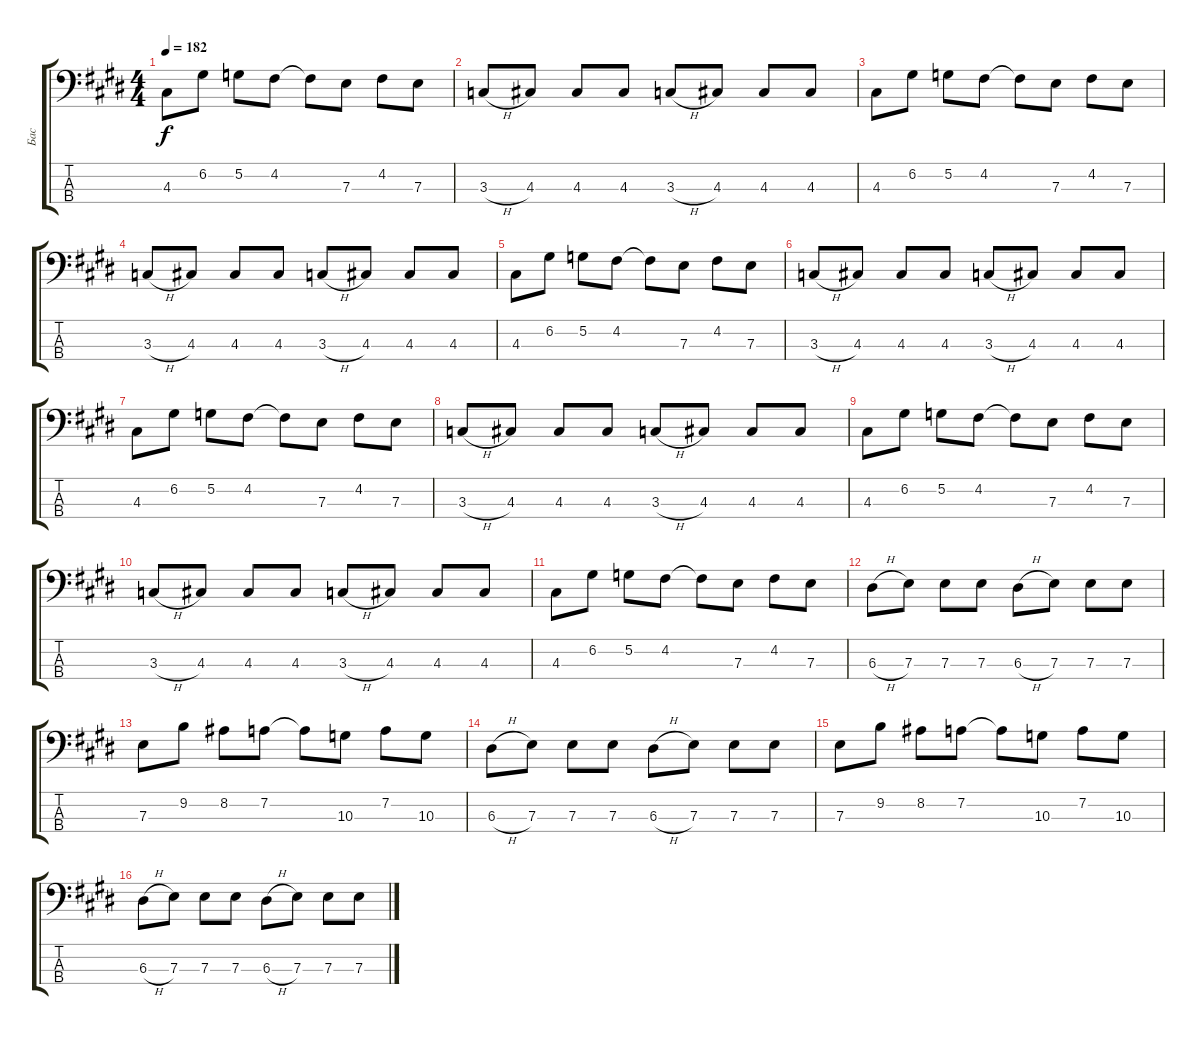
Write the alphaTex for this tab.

\track ("Бас" "Бас") {instrument electricbassfinger}
\staff {score tabs}
\tuning (G2 D2 A1 E1) {hide}
\ts (4 4)
\tempo 182
\clef f4
\ks e
4.3.8{dy f} 6.2.8 5.2.8 4.2.8 4.2{t}.8 7.3.8 4.2.8 7.3.8 |
3.3{h}.8 4.3.8 4.3.8 4.3.8 3.3{h}.8 4.3.8 4.3.8 4.3.8 |
4.3.8 6.2.8 5.2.8 4.2.8 4.2{t}.8 7.3.8 4.2.8 7.3.8 |
3.3{h}.8 4.3.8 4.3.8 4.3.8 3.3{h}.8 4.3.8 4.3.8 4.3.8 |
4.3.8 6.2.8 5.2.8 4.2.8 4.2{t}.8 7.3.8 4.2.8 7.3.8 |
3.3{h}.8 4.3.8 4.3.8 4.3.8 3.3{h}.8 4.3.8 4.3.8 4.3.8 |
4.3.8 6.2.8 5.2.8 4.2.8 4.2{t}.8 7.3.8 4.2.8 7.3.8 |
3.3{h}.8 4.3.8 4.3.8 4.3.8 3.3{h}.8 4.3.8 4.3.8 4.3.8 |
4.3.8 6.2.8 5.2.8 4.2.8 4.2{t}.8 7.3.8 4.2.8 7.3.8 |
3.3{h}.8 4.3.8 4.3.8 4.3.8 3.3{h}.8 4.3.8 4.3.8 4.3.8 |
4.3.8 6.2.8 5.2.8 4.2.8 4.2{t}.8 7.3.8 4.2.8 7.3.8 |
6.3{h}.8 7.3.8 7.3.8 7.3.8 6.3{h}.8 7.3.8 7.3.8 7.3.8 |
7.3.8 9.2.8 8.2.8 7.2.8 7.2{t}.8 10.3.8 7.2.8 10.3.8 |
6.3{h}.8 7.3.8 7.3.8 7.3.8 6.3{h}.8 7.3.8 7.3.8 7.3.8 |
7.3.8 9.2.8 8.2.8 7.2.8 7.2{t}.8 10.3.8 7.2.8 10.3.8 |
6.3{h}.8 7.3.8 7.3.8 7.3.8 6.3{h}.8 7.3.8 7.3.8 7.3.8
